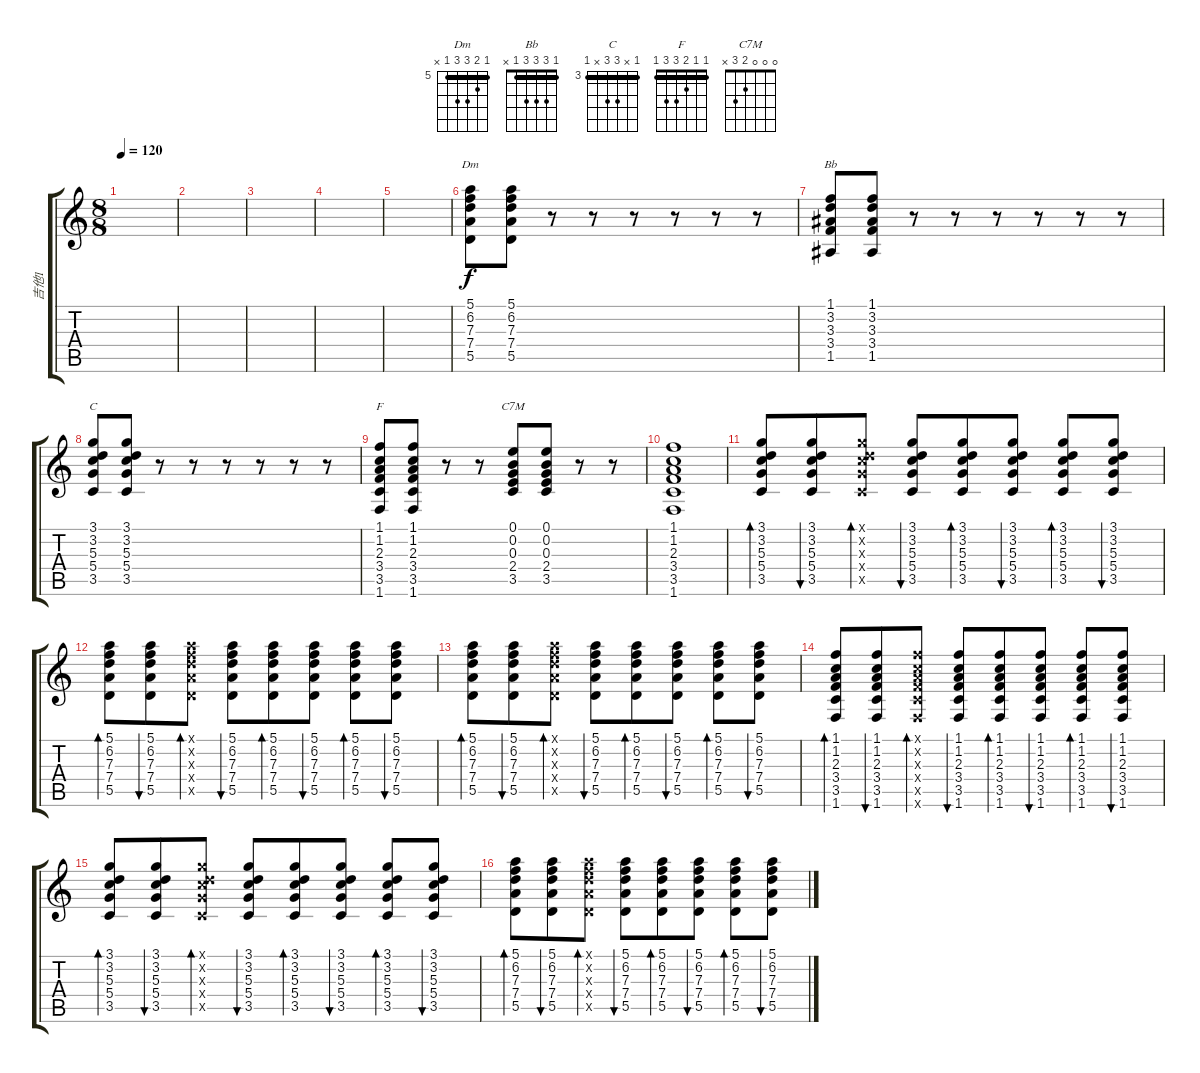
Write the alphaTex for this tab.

\track ("吉他1" "吉他1") {instrument distortionguitar}
\staff {score tabs}
\tuning (E4 B3 G3 D3 A2 E2) {hide}
\chord ("Dm" 5 6 7 7 5 x) {firstfret 5 barre 5}
\chord ("Bb" 1 3 3 3 1 x) {barre 1}
\chord ("C" 3 x 5 5 x 3) {firstfret 3 barre 3}
\chord ("F" 1 1 2 3 3 1) {barre 1}
\chord ("C7M" 0 0 0 2 3 x)
\ts (8 8)
\tempo 120
\clef g2
\ks c
|
|
|
|
|
(5.1 6.2 7.3 7.4 5.5).8{ch "Dm"} (5.1 6.2 7.3 7.4 5.5).8 r.8 r.8 r.8 r.8 r.8 r.8 |
(1.1 3.2 3.3 3.4 1.5).8{ch "Bb"} (1.1 3.2 3.3 3.4 1.5).8 r.8 r.8 r.8 r.8 r.8 r.8 |
(3.1 3.2 5.3 5.4 3.5).8{ch "C"} (3.1 3.2 5.3 5.4 3.5).8 r.8 r.8 r.8 r.8 r.8 r.8 |
(1.1 1.2 2.3 3.4 3.5 1.6).8{ch "F"} (1.1 1.2 2.3 3.4 3.5 1.6).8 r.8 r.8 (0.1 0.2 0.3 2.4 3.5).8{ch "C7M"} (0.1 0.2 0.3 2.4 3.5).8 r.8 r.8 |
(1.1 1.2 2.3 3.4 3.5 1.6).1 |
(3.1 3.2 5.3 5.4 3.5).8{bd 60} (3.1 3.2 5.3 5.4 3.5).8{bu 60} (3.1{x} 3.2{x} 5.3{x} 5.4{x} 3.5{x}).8{bd 60} (3.1 3.2 5.3 5.4 3.5).8{bu 60} (3.1 3.2 5.3 5.4 3.5).8{bd 60} (3.1 3.2 5.3 5.4 3.5).8{bu 60} (3.1 3.2 5.3 5.4 3.5).8{bd 60} (3.1 3.2 5.3 5.4 3.5).8{bu 60} |
(5.1 6.2 7.3 7.4 5.5).8{bd 60} (5.1 6.2 7.3 7.4 5.5).8{bu 60} (5.1{x} 6.2{x} 7.3{x} 7.4{x} 5.5{x}).8{bd 60} (5.1 6.2 7.3 7.4 5.5).8{bu 60} (5.1 6.2 7.3 7.4 5.5).8{bd 60} (5.1 6.2 7.3 7.4 5.5).8{bu 60} (5.1 6.2 7.3 7.4 5.5).8{bd 60} (5.1 6.2 7.3 7.4 5.5).8{bu 60} |
(5.1 6.2 7.3 7.4 5.5).8{bd 60} (5.1 6.2 7.3 7.4 5.5).8{bu 60} (5.1{x} 6.2{x} 7.3{x} 7.4{x} 5.5{x}).8{bd 60} (5.1 6.2 7.3 7.4 5.5).8{bu 60} (5.1 6.2 7.3 7.4 5.5).8{bd 60} (5.1 6.2 7.3 7.4 5.5).8{bu 60} (5.1 6.2 7.3 7.4 5.5).8{bd 60} (5.1 6.2 7.3 7.4 5.5).8{bu 60} |
(1.1 1.2 2.3 3.4 3.5 1.6).8{bd 60} (1.1 1.2 2.3 3.4 3.5 1.6).8{bu 60} (1.1{x} 1.2{x} 2.3{x} 3.4{x} 3.5{x} 1.6{x}).8{bd 60} (1.1 1.2 2.3 3.4 3.5 1.6).8{bu 60} (1.1 1.2 2.3 3.4 3.5 1.6).8{bd 60} (1.1 1.2 2.3 3.4 3.5 1.6).8{bu 60} (1.1 1.2 2.3 3.4 3.5 1.6).8{bd 60} (1.1 1.2 2.3 3.4 3.5 1.6).8{bu 60} |
(3.1 3.2 5.3 5.4 3.5).8{bd 60} (3.1 3.2 5.3 5.4 3.5).8{bu 60} (3.1{x} 3.2{x} 5.3{x} 5.4{x} 3.5{x}).8{bd 60} (3.1 3.2 5.3 5.4 3.5).8{bu 60} (3.1 3.2 5.3 5.4 3.5).8{bd 60} (3.1 3.2 5.3 5.4 3.5).8{bu 60} (3.1 3.2 5.3 5.4 3.5).8{bd 60} (3.1 3.2 5.3 5.4 3.5).8{bu 60} |
(5.1 6.2 7.3 7.4 5.5).8{bd 60} (5.1 6.2 7.3 7.4 5.5).8{bu 60} (5.1{x} 6.2{x} 7.3{x} 7.4{x} 5.5{x}).8{bd 60} (5.1 6.2 7.3 7.4 5.5).8{bu 60} (5.1 6.2 7.3 7.4 5.5).8{bd 60} (5.1 6.2 7.3 7.4 5.5).8{bu 60} (5.1 6.2 7.3 7.4 5.5).8{bd 60} (5.1 6.2 7.3 7.4 5.5).8{bu 60}
